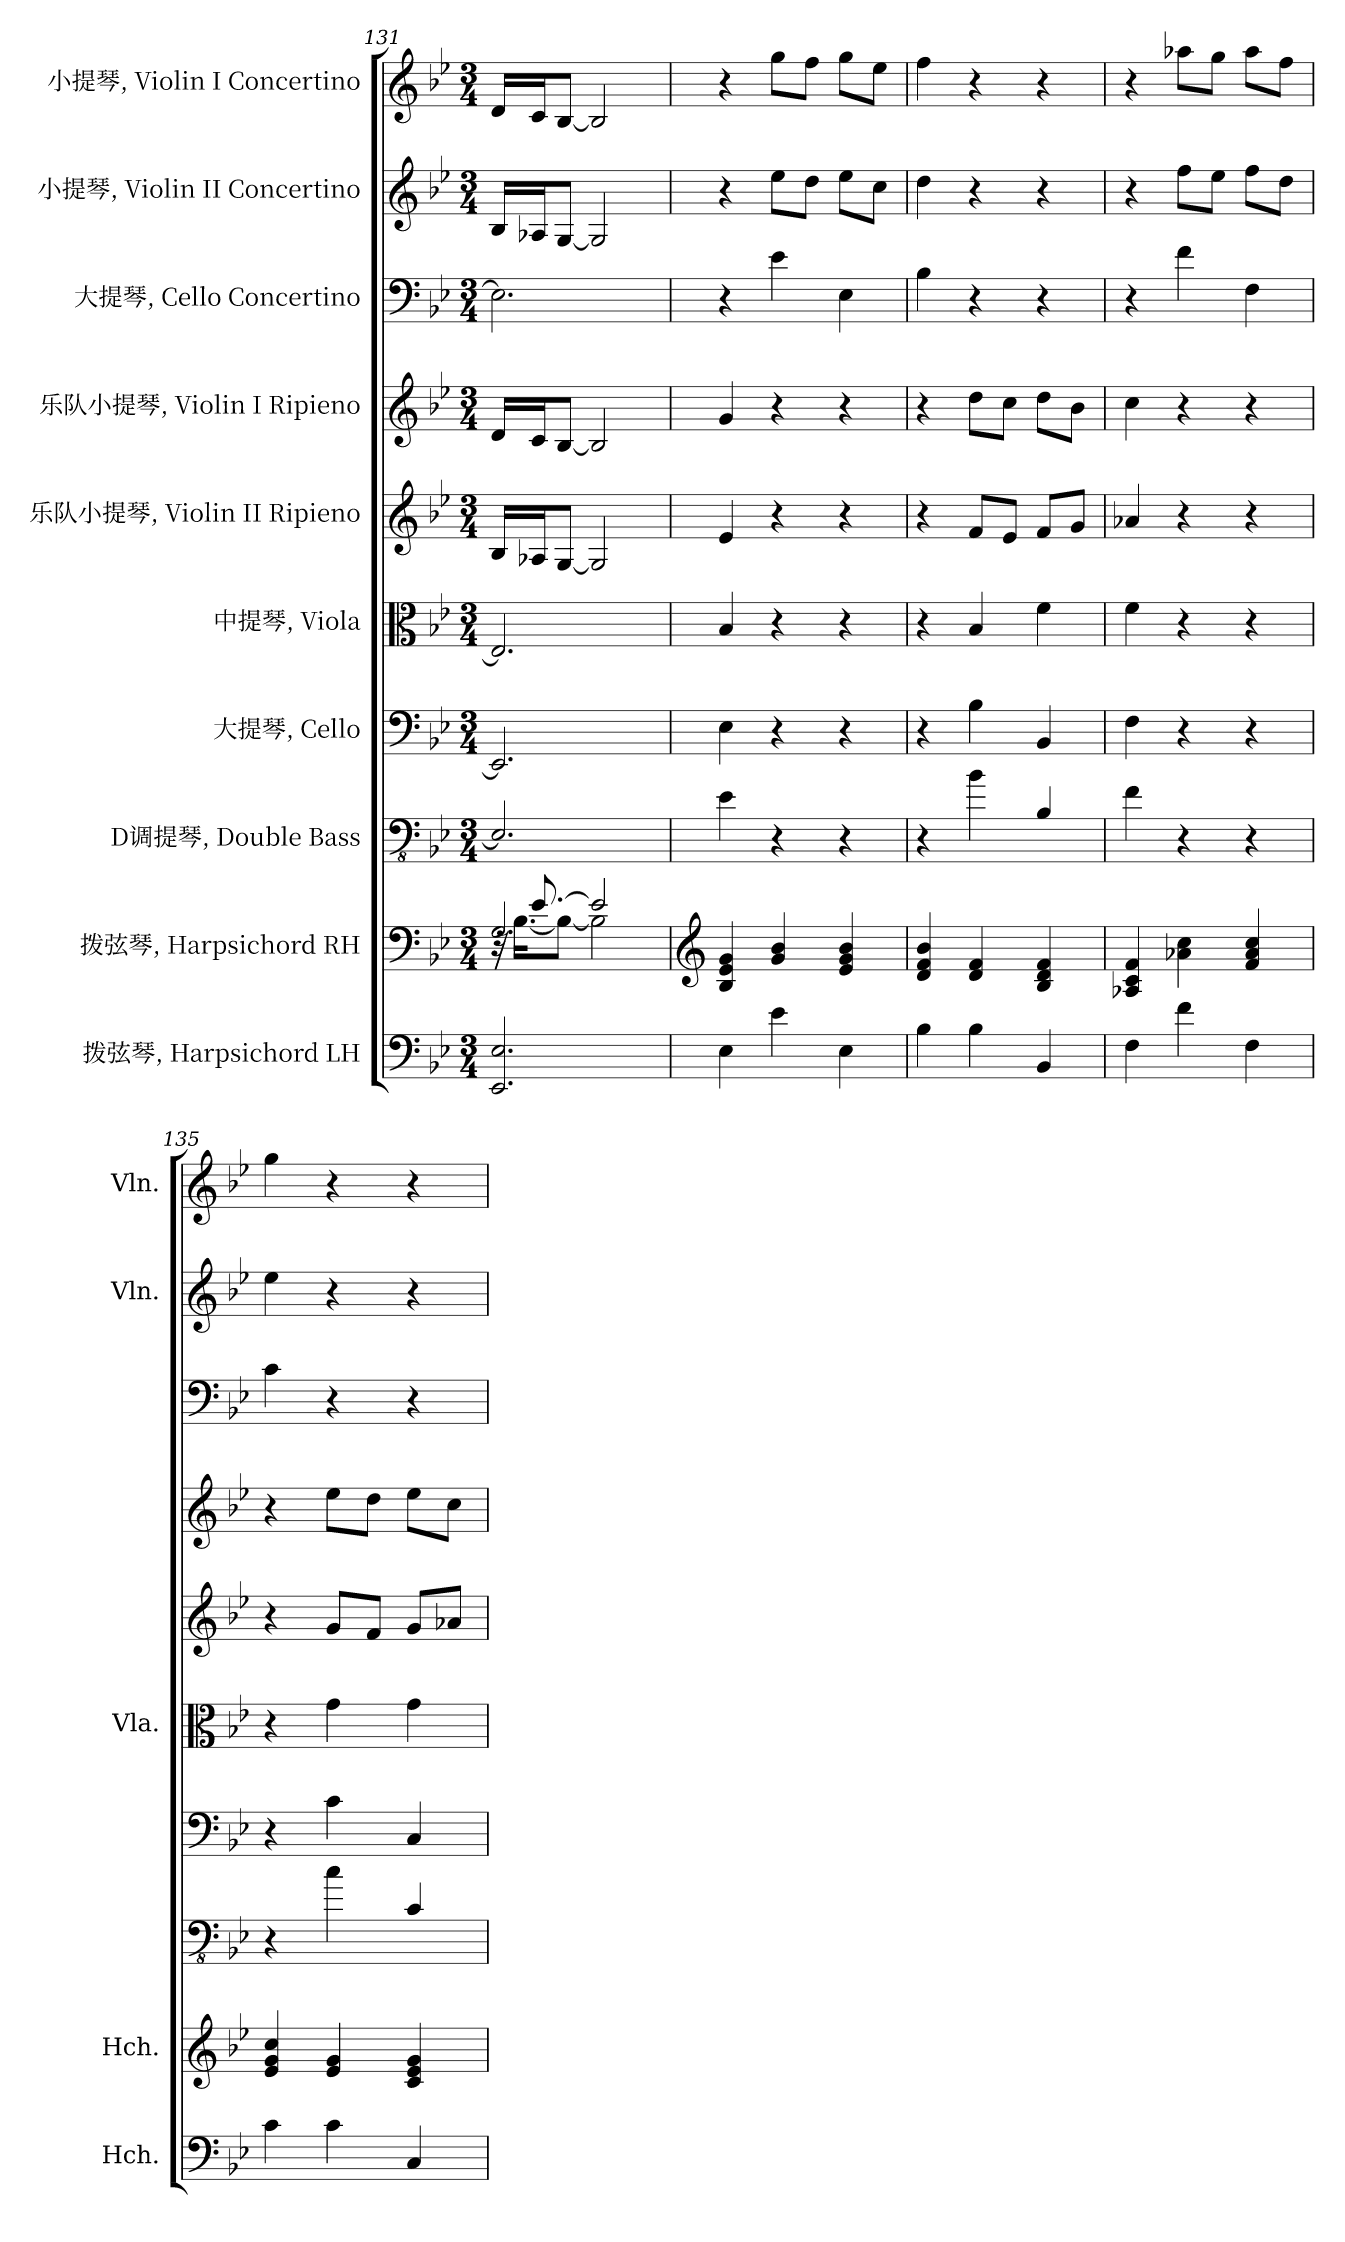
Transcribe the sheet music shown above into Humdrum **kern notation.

**kern	**kern	**kern	**kern	**kern	**kern	**kern	**kern	**kern	**kern
*part10	*part9	*part8	*part7	*part6	*part5	*part4	*part3	*part2	*part1
*staff10	*staff9	*staff8	*staff7	*staff6	*staff5	*staff4	*staff3	*staff2	*staff1
*I"拨弦琴, Harpsichord LH	*I"拨弦琴, Harpsichord RH	*I"D调提琴, Double Bass	*I"大提琴, Cello	*I"中提琴, Viola	*I"乐队小提琴, Violin II Ripieno	*I"乐队小提琴, Violin I Ripieno	*I"大提琴, Cello Concertino	*I"小提琴, Violin II Concertino	*I"小提琴, Violin I Concertino
*I'Hch.	*I'Hch.	*	*	*I'Vla.	*	*	*	*I'Vln.	*I'Vln.
*clefF4	*clefF4	*clefFv4	*clefF4	*clefC3	*clefG2	*clefG2	*clefF4	*clefG2	*clefG2
*	*	*ITrd7c12	*	*	*	*	*	*	*
*k[b-e-]	*k[b-e-]	*k[b-e-]	*k[b-e-]	*k[b-e-]	*k[b-e-]	*k[b-e-]	*k[b-e-]	*k[b-e-]	*k[b-e-]
*M3/4	*M3/4	*M3/4	*M3/4	*M3/4	*M3/4	*M3/4	*M3/4	*M3/4	*M3/4
=131	=131	=131	=131	=131	=131	=131	=131	=131	=131
*	*^	*	*	*	*	*	*	*	*
*	*	*^	*	*	*	*	*	*	*	*
2.EE-/ 2.E-/	16r	32r	2.G/	2.EEE-/]	2.EE-/]	2.E-/]	16B-/LL	16d/LL	2.E-\]	16B-/LL	16d/LL
.	.	[16.B-\KL	.	.	.	.	.	.	.	.	.
.	[8.e-/	.	.	.	.	.	16A-X/J	16c/J	.	16A-X/J	16c/J
.	.	8B-\J_	.	.	.	.	[8G/J	[8B-/J	.	[8G/J	[8B-/J
.	2e-/]	2B-\]	.	.	.	.	2G/]	2B-/]	.	2G/]	2B-/]
*	*v	*v	*v	*	*	*	*	*	*	*	*
=132	=132	=132	=132	=132	=132	=132	=132	=132	=132
*	*clefG2	*	*	*	*	*	*	*	*
4E-\	4B-/ 4e-/ 4g/	4EE-\	4E-\	4B-/	4e-/	4g/	4r	4r	4r
4e-\	4g/ 4b-/	4r	4r	4r	4r	4r	4e-\	8ee-\L	8gg\L
.	.	.	.	.	.	.	.	8dd\J	8ff\J
4E-\	4e-/ 4g/ 4b-/	4r	4r	4r	4r	4r	4E-\	8ee-\L	8gg\L
.	.	.	.	.	.	.	.	8cc\J	8ee-\J
=133	=133	=133	=133	=133	=133	=133	=133	=133	=133
4B-\	4d/ 4f/ 4b-/	4r	4r	4r	4r	4r	4B-\	4dd\	4ff\
4B-\	4d/ 4f/	4BB-\	4B-\	4B-/	8f/L	8dd\L	4r	4r	4r
.	.	.	.	.	8e-/J	8cc\J	.	.	.
4BB-/	4B-/ 4d/ 4f/	4BBB-/	4BB-/	4f\	8f/L	8dd\L	4r	4r	4r
.	.	.	.	.	8g/J	8b-\J	.	.	.
=134	=134	=134	=134	=134	=134	=134	=134	=134	=134
4F\	4A-X/ 4c/ 4f/	4FF\	4F\	4f\	4a-X/	4cc\	4r	4r	4r
4f\	4a-X\ 4cc\	4r	4r	4r	4r	4r	4f\	8ff\L	8aa-X\L
.	.	.	.	.	.	.	.	8ee-\J	8gg\J
4F\	4f/ 4a-/ 4cc/	4r	4r	4r	4r	4r	4F\	8ff\L	8aa-\L
.	.	.	.	.	.	.	.	8dd\J	8ff\J
!!LO:PB:g=z
=135	=135	=135	=135	=135	=135	=135	=135	=135	=135
4c\	4e-/ 4g/ 4cc/	4r	4r	4r	4r	4r	4c\	4ee-\	4gg\
4c\	4e-/ 4g/	4C\	4c\	4g\	8g/L	8ee-\L	4r	4r	4r
.	.	.	.	.	8f/J	8dd\J	.	.	.
4C/	4c/ 4e-/ 4g/	4CC/	4C/	4g\	8g/L	8ee-\L	4r	4r	4r
.	.	.	.	.	8a-X/J	8cc\J	.	.	.
=	=	=	=	=	=	=	=	=	=
*-	*-	*-	*-	*-	*-	*-	*-	*-	*-
